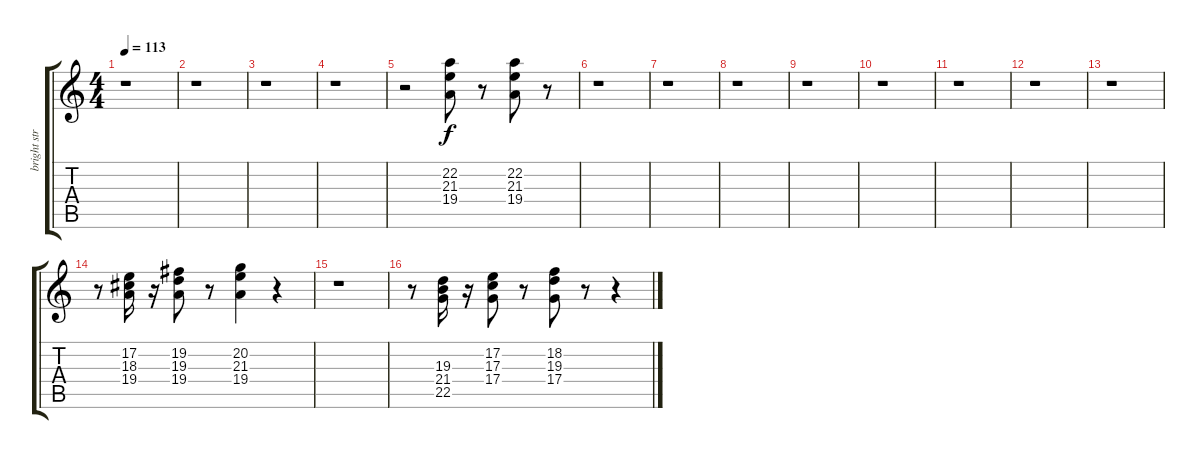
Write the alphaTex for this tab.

\track ("bright strings      " "bright str") {instrument synthbrass1}
\staff {score tabs}
\tuning (E4 B3 G3 D3 A2 E2) {hide}
\ts (4 4)
\tempo 113
\clef g2
\ks c
r.1{dy f} |
r.1 |
r.1 |
r.1 |
r.2 (22.2 21.3 19.4).8 r.8 (22.2 21.3 19.4).8 r.8 |
r.1 |
r.1 |
r.1 |
r.1 |
r.1 |
r.1 |
r.1 |
r.1 |
r.8 (17.2 18.3 19.4).16 r.16 (19.2 19.3 19.4).8 r.8 (20.2 21.3 19.4).4 r.4 |
r.1 |
r.8 (19.3 21.4 22.5).16 r.16 (17.2 17.3 17.4).8 r.8 (18.2 19.3 17.4).8 r.8 r.4
